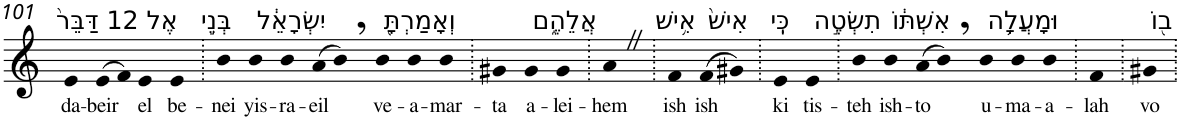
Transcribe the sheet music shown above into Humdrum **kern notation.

**kern	**text
*part1	*part1
*staff1	*staff1
*I"Piano	*
*I'Pno	*
!!LO:PB:g=z
*clefG2	*
*k[]	*
=101	=101
!LO:TX:a:t=12 דַּבֵּר֙	!
!	!LO:LY:b
4e	da-
!	!LO:LY:b
(>8e	-beir
8f)	.
!LO:TX:a:t=אֶל	!
!	!LO:LY:b
4e	el
!LO:TX:a:t=בְּנֵ֣י	!
!	!LO:LY:b
4e	be-
=102.	=102.
!	!LO:LY:b
4b	-nei
!LO:TX:a:t=יִשְׂרָאֵ֔ל	!
!	!LO:LY:b
4b	yis-
!	!LO:LY:b
4b	-ra-
!	!LO:LY:b
(>8a	-eil
8b,)	.
!LO:TX:a:t=וְאָמַרְתָּ֖	!
!	!LO:LY:b
4b	ve-
!	!LO:LY:b
4b	-a-
!	!LO:LY:b
4b	-mar-
=103.	=103.
!	!LO:LY:b
4g#X	-ta
!LO:TX:a:t=אֲלֵהֶ֑ם	!
!	!LO:LY:b
4g#	a-
!	!LO:LY:b
4g#	-lei-
=104.	=104.
!	!LO:LY:b
4aZ	-hem
=105.	=105.
!LO:TX:a:t=אִ֥ישׁ	!
!	!LO:LY:b
4f	ish
!LO:TX:a:t=אִישׁ֙	!
!	!LO:LY:b
(>8f	ish
8g#X)	.
=106.	=106.
!LO:TX:a:t=כִּֽי	!
!	!LO:LY:b
4e	ki
!LO:TX:a:t=תִשְׂטֶ֣ה	!
!	!LO:LY:b
4e	tis-
=107.	=107.
!	!LO:LY:b
4b	-teh
!LO:TX:a:t=אִשְׁתּ֔וֹ	!
!	!LO:LY:b
4b	ish-
!	!LO:LY:b
(>8a	-to
8b,)	.
!LO:TX:a:t=וּמָעֲלָ֥ה	!
!	!LO:LY:b
4b	u-
!	!LO:LY:b
4b	-ma-
!	!LO:LY:b
4b	-a-
=108.	=108.
!	!LO:LY:b
4f	-lah
=109.	=109.
!LO:TX:a:t=ב֖וֹ	!
!	!LO:LY:b
4g#X	vo
=.	=.
*-	*-
